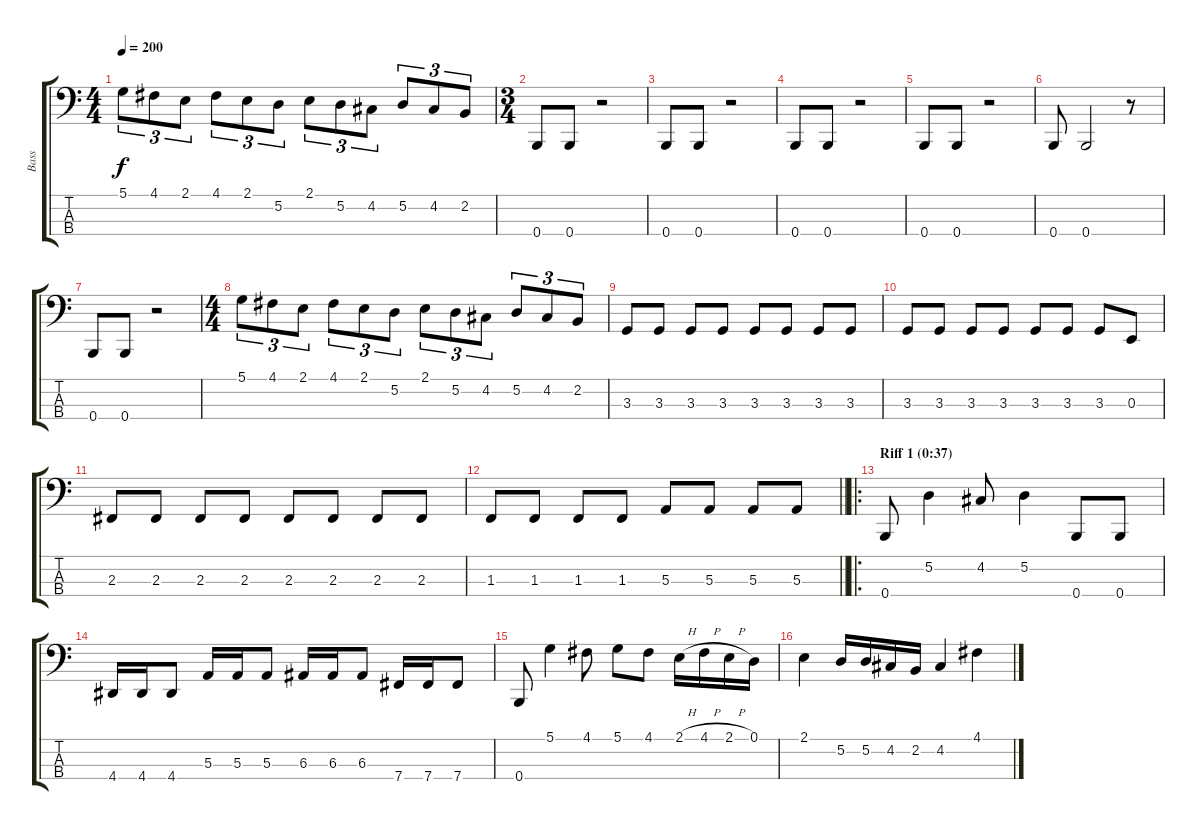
\track ("Bass" "Bass") {instrument electricbassfinger}
\staff {score tabs}
\tuning (D2 A1 E1 B0) {hide}
\ts (4 4)
\tempo 200
\clef f4
\ks c
5.1.8{tu (3 2) dy f} 4.1.8{tu (3 2)} 2.1.8{tu (3 2)} 4.1.8{tu (3 2)} 2.1.8{tu (3 2)} 5.2.8{tu (3 2)} 2.1.8{tu (3 2)} 5.2.8{tu (3 2)} 4.2.8{tu (3 2)} 5.2.8{tu (3 2)} 4.2.8{tu (3 2)} 2.2.8{tu (3 2)} |
\ts (3 4)
0.4.8 0.4.8 r.2 |
0.4.8 0.4.8 r.2 |
0.4.8 0.4.8 r.2 |
0.4.8 0.4.8 r.2 |
0.4.8 0.4.2 r.8 |
0.4.8 0.4.8 r.2 |
\ts (4 4)
5.1.8{tu (3 2)} 4.1.8{tu (3 2)} 2.1.8{tu (3 2)} 4.1.8{tu (3 2)} 2.1.8{tu (3 2)} 5.2.8{tu (3 2)} 2.1.8{tu (3 2)} 5.2.8{tu (3 2)} 4.2.8{tu (3 2)} 5.2.8{tu (3 2)} 4.2.8{tu (3 2)} 2.2.8{tu (3 2)} |
3.3.8 3.3.8 3.3.8 3.3.8 3.3.8 3.3.8 3.3.8 3.3.8 |
3.3.8 3.3.8 3.3.8 3.3.8 3.3.8 3.3.8 3.3.8 0.3.8 |
2.3.8 2.3.8 2.3.8 2.3.8 2.3.8 2.3.8 2.3.8 2.3.8 |
\barLineRight lightlight
1.3.8 1.3.8 1.3.8 1.3.8 5.3.8 5.3.8 5.3.8 5.3.8 |
\ro
\section ("" "Riff 1 (0:37)")
0.4.8 5.2.4 4.2.8 5.2.4 0.4.8 0.4.8 |
4.4.16 4.4.16 4.4.8 5.3.16 5.3.16 5.3.8 6.3.16 6.3.16 6.3.8 7.4.16 7.4.16 7.4.8 |
0.4.8 5.1.4 4.1.8 5.1.8 4.1.8 2.1{h}.16 4.1{h}.16 2.1{h}.16 0.1.16 |
2.1.4 5.2.16 5.2.16 4.2.16 2.2.16 4.2.4 4.1.4
